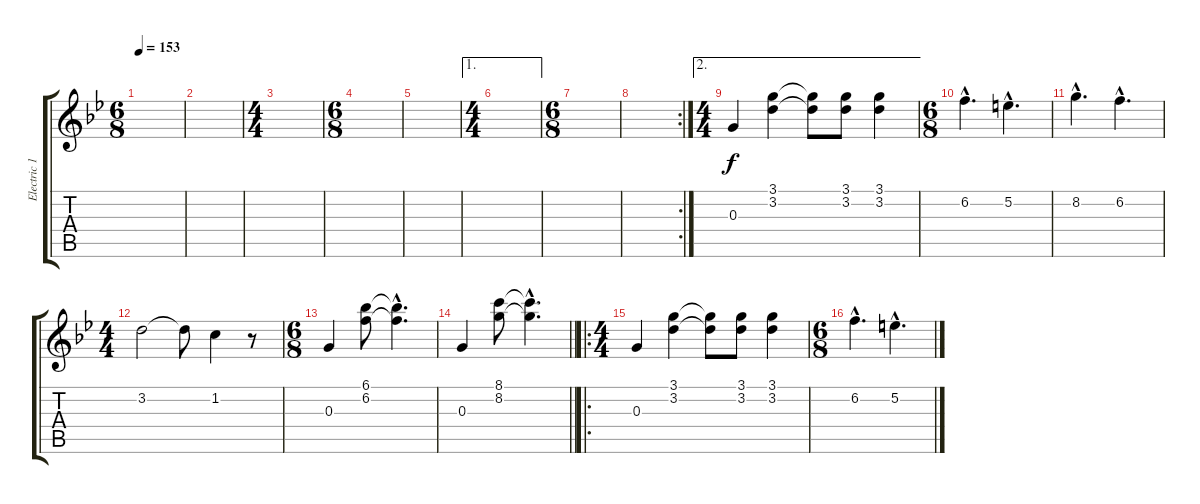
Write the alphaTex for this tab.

\track ("Electric 1" "Electric 1") {instrument electricguitarclean}
\staff {score tabs}
\tuning (E4 B3 G3 D3 A2 E2) {hide}
\ts (6 8)
\tempo 153
\clef g2
\ks bb
|
|
\ts (4 4)
|
\ts (6 8)
|
|
\ae 1
\ts (4 4)
|
\ts (6 8)
|
\rc 2
|
\ae 2
\ts (4 4)
0.3.4 (3.1 3.2).4 (3.1{t} 3.2{t}).8 (3.1 3.2).8 (3.1 3.2).4 |
\ts (6 8)
6.2{hac}.4{d} 5.2{hac}.4{d} |
8.2{hac}.4{d} 6.2{hac}.4{d} |
\ts (4 4)
3.2.2 3.2{t}.8 1.2.4 r.8 |
\ts (6 8)
0.3.4 (6.1 6.2).8 (6.1{hac t} 6.2{hac t}).4{d} |
\barLineRight lightlight
0.3.4 (8.1 8.2).8 (8.1{hac t} 8.2{hac t}).4{d} |
\ro
\ts (4 4)
0.3.4 (3.1 3.2).4 (3.1{t} 3.2{t}).8 (3.1 3.2).8 (3.1 3.2).4 |
\ts (6 8)
6.2{hac}.4{d} 5.2{hac}.4{d}
